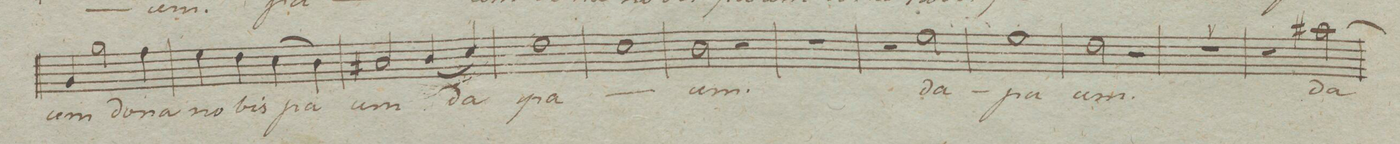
**kern	**text	**dynam
*I"Soprano Solo	*	*
*clefC1	*	*
*k[bnfngn]	*	*
*met(c|)	*	*
*M2/2	*	*
4e/	-cem	.
2ee\	do-	.
4dd\	-na	.
=61	=61	=61
4cc\	no-	.
4b\	-bis	.
(4a\	pa-	.
4g\)	.	.
=62	=62	=62
2f#X/	-cem	.
(4g/	da	.
4a/)	.	.
=63	=63	=63
1b\	pa-	.
=64	=64	=64
1a\	.	.
=65	=65	=65
2g\	-cem.	.
2r	.	.
=66	=66	=66
1r	.	.
=67	=67	=67
2r	.	.
2cc\	da	.
=68	=68	=68
1cc\	pa-	.
=69	=69	=69
2b\	-cem.	.
2r	.	.
=70	=70	=70
1r	.	.
=71	=71	=71
2r	.	.
[2ff#X\	da	.
=72	=72	=72
*-	*-	*-
